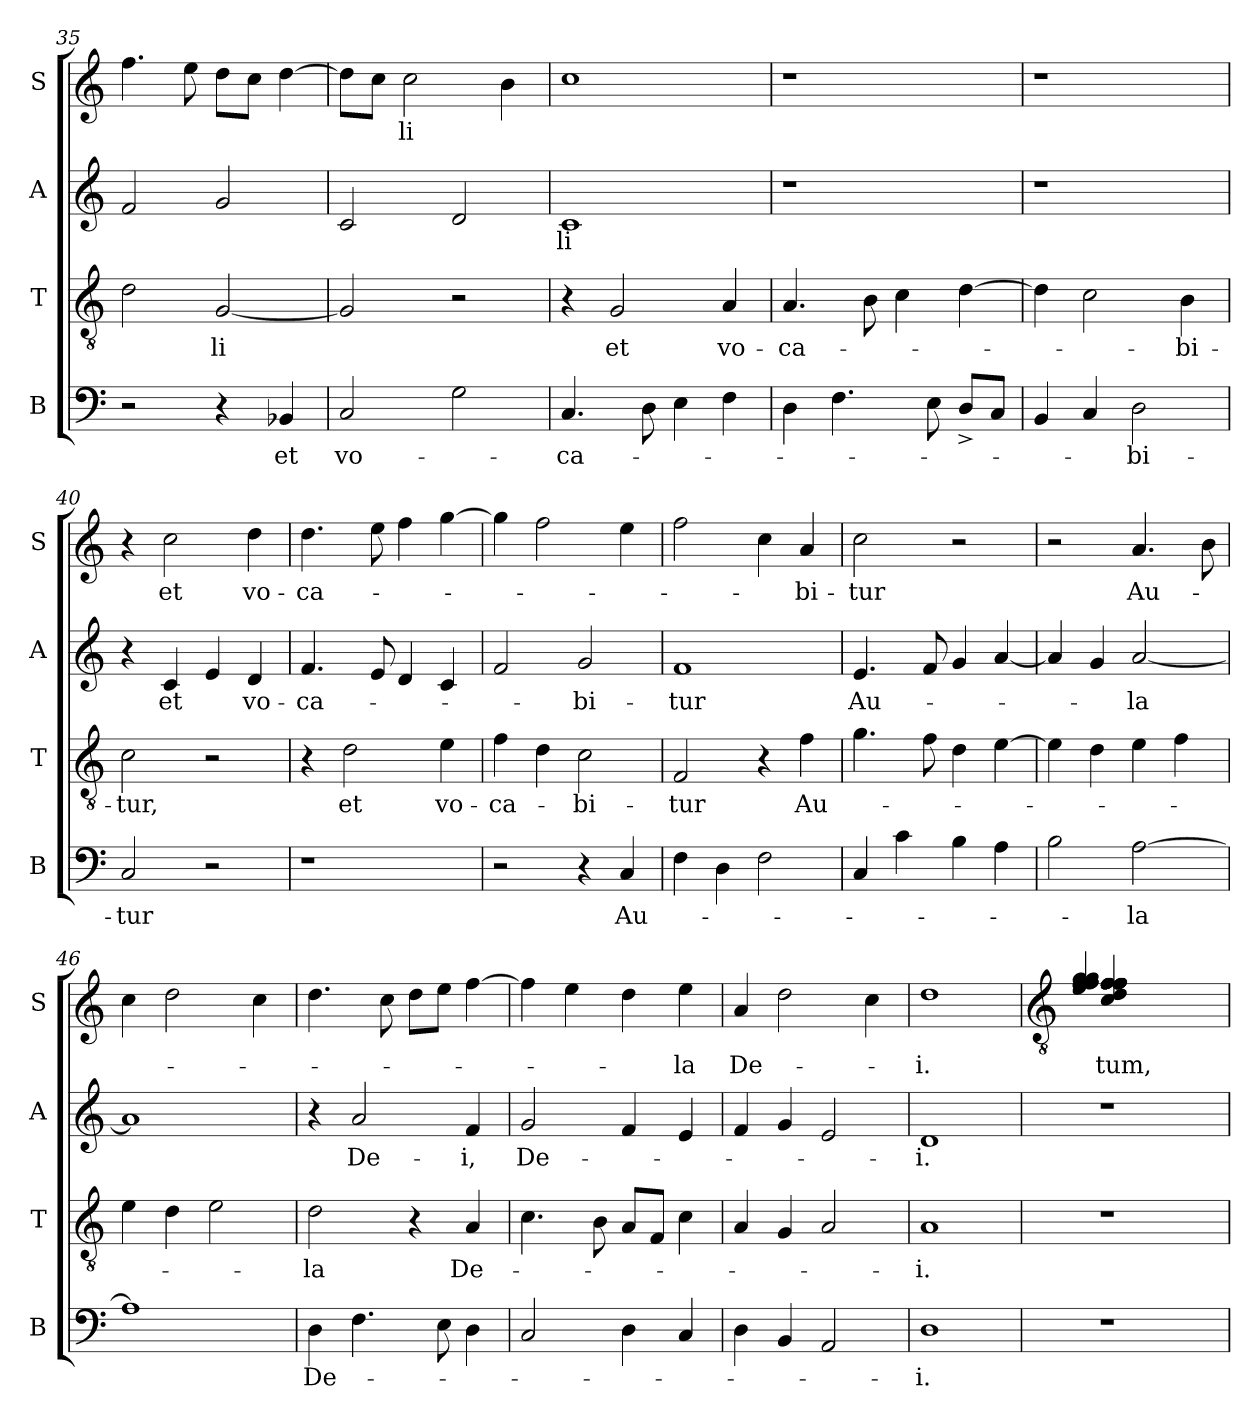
**kern	**text	**kern	**text	**kern	**text	**kern	**text
*part4	*part4	*part3	*part3	*part2	*part2	*part1	*part1
*staff4	*staff4	*staff3	*staff3	*staff2	*staff2	*staff1	*staff1
*I"B	*	*I"T	*	*I"A	*	*I"S	*
*I'B	*	*I'T	*	*I'A	*	*I'S	*
*clefF4	*	*clefGv2	*	*clefG2	*	*clefG2	*
*k[]	*	*k[]	*	*k[]	*	*k[]	*
*C:	*	*C:	*	*C:	*	*C:	*
=35	=35	=35	=35	=35	=35	=35	=35
2r	.	2d\	.	2f/	.	4.ff\	.
.	.	.	.	.	.	8ee\	.
!	!	!	!LO:LY:b	!	!	!	!
4r	.	[<2G/	-li	2g/	.	8dd\L	.
.	.	.	.	.	.	8cc\J	.
!	!LO:LY:b	!	!	!	!	!	!
4BB-X/	et	.	.	.	.	[>4dd\	.
=36	=36	=36	=36	=36	=36	=36	=36
!	!LO:LY:b	!	!	!	!	!	!
2C/	vo-	2G/]	.	2c/	.	8dd\L]	.
.	.	.	.	.	.	8cc\J	.
!	!	!	!	!	!	!	!LO:LY:b
.	.	.	.	.	.	2cc\	-li
2G\	.	2r	.	2d/	.	.	.
.	.	.	.	.	.	4b\	.
=37	=37	=37	=37	=37	=37	=37	=37
!	!LO:LY:b	!	!	!	!LO:LY:b	!	!
4.C/	-ca-	4r	.	1c	-li	1cc	.
!	!	!	!LO:LY:b	!	!	!	!
.	.	2G/	et	.	.	.	.
8D\	.	.	.	.	.	.	.
4E\	.	.	.	.	.	.	.
!	!	!	!LO:LY:b	!	!	!	!
4F\	.	4A/	vo-	.	.	.	.
!!LO:LB:g=z
=38	=38	=38	=38	=38	=38	=38	=38
!	!	!	!LO:LY:b	!	!	!	!
4D\	.	4.A/	-ca-	1r	.	1r	.
4.F\	.	.	.	.	.	.	.
.	.	8B\	.	.	.	.	.
.	.	4c\	.	.	.	.	.
8E\	.	.	.	.	.	.	.
8D^</L	.	[>4d\	.	.	.	.	.
8C/J	.	.	.	.	.	.	.
=39	=39	=39	=39	=39	=39	=39	=39
4BB/	.	4d\]	.	1r	.	1r	.
4C/	.	2c\	.	.	.	.	.
!	!LO:LY:b	!	!	!	!	!	!
2D\	-bi-	.	.	.	.	.	.
!	!	!	!LO:LY:b	!	!	!	!
.	.	4B\	-bi-	.	.	.	.
=40	=40	=40	=40	=40	=40	=40	=40
!	!LO:LY:b	!	!LO:LY:b	!	!	!	!
2C/	-tur	2c\	-tur,	4r	.	4r	.
!	!	!	!	!	!LO:LY:b	!	!LO:LY:b
.	.	.	.	4c/	et	2cc\	et
2r	.	2r	.	4e/	.	.	.
!	!	!	!	!	!LO:LY:b	!	!LO:LY:b
.	.	.	.	4d/	vo-	4dd\	vo-
=41	=41	=41	=41	=41	=41	=41	=41
!	!	!	!	!	!LO:LY:b	!	!LO:LY:b
1r	.	4r	.	4.f/	-ca-	4.dd\	-ca-
!	!	!	!LO:LY:b	!	!	!	!
.	.	2d\	et	.	.	.	.
.	.	.	.	8e/	.	8ee\	.
.	.	.	.	4d/	.	4ff\	.
!	!	!	!LO:LY:b	!	!	!	!
.	.	4e\	vo-	4c/	.	[>4gg\	.
=42	=42	=42	=42	=42	=42	=42	=42
!	!	!	!LO:LY:b	!	!	!	!
2r	.	4f\	-ca-	2f/	.	4gg\]	.
.	.	4d\	.	.	.	2ff\	.
!	!	!	!LO:LY:b	!	!LO:LY:b	!	!
4r	.	2c\	-bi-	2g/	-bi-	.	.
!	!LO:LY:b	!	!	!	!	!	!
4C/	Au-	.	.	.	.	4ee\	.
=43	=43	=43	=43	=43	=43	=43	=43
!	!	!	!LO:LY:b	!	!LO:LY:b	!	!
4F\	.	2F/	-tur	1f	-tur	2ff\	.
4D\	.	.	.	.	.	.	.
2F\	.	4r	.	.	.	4cc\	.
!	!	!	!LO:LY:b	!	!	!	!LO:LY:b
.	.	4f\	Au-	.	.	4a/	-bi-
!!LO:PB:g=z
=44	=44	=44	=44	=44	=44	=44	=44
!	!	!	!	!	!LO:LY:b	!	!LO:LY:b
4C/	.	4.g\	.	4.e/	Au-	2cc\	-tur
4c\	.	.	.	.	.	.	.
.	.	8f\	.	8f/	.	.	.
4B\	.	4d\	.	4g/	.	2r	.
4A\	.	[>4e\	.	[<4a/	.	.	.
=45	=45	=45	=45	=45	=45	=45	=45
2B\	.	4e\]	.	4a/]	.	2r	.
.	.	4d\	.	4g/	.	.	.
!	!LO:LY:b	!	!	!	!LO:LY:b	!	!LO:LY:b
[>2A\	-la	4e\	.	[<2a/	-la	4.a/	Au-
.	.	4f\	.	.	.	.	.
.	.	.	.	.	.	8b\	.
=46	=46	=46	=46	=46	=46	=46	=46
1A]	.	4e\	.	1a]	.	4cc\	.
.	.	4d\	.	.	.	2dd\	.
.	.	2e\	.	.	.	.	.
.	.	.	.	.	.	4cc\	.
=47	=47	=47	=47	=47	=47	=47	=47
!	!LO:LY:b	!	!LO:LY:b	!	!	!	!
4D\	De-	2d\	-la	4r	.	4.dd\	.
!	!	!	!	!	!LO:LY:b	!	!
4.F\	.	.	.	2a/	De-	.	.
.	.	.	.	.	.	8cc\	.
.	.	4r	.	.	.	8dd\L	.
8E\	.	.	.	.	.	8ee\J	.
!	!	!	!LO:LY:b	!	!LO:LY:b	!	!
4D\	.	4A/	De-	4f/	-i,	[>4ff\	.
=48	=48	=48	=48	=48	=48	=48	=48
!	!	!	!	!	!LO:LY:b	!	!
2C/	.	4.c\	.	2g/	De-	4ff\]	.
.	.	.	.	.	.	4ee\	.
.	.	8B\	.	.	.	.	.
4D\	.	8A/L	.	4f/	.	4dd\	.
.	.	8F/J	.	.	.	.	.
!	!	!	!	!	!	!	!LO:LY:b
4C/	.	4c\	.	4e/	.	4ee\	-la
=49	=49	=49	=49	=49	=49	=49	=49
!	!	!	!	!	!	!	!LO:LY:b
4D\	.	4A/	.	4f/	.	4a/	De-
4BB/	.	4G/	.	4g/	.	2dd\	.
2AA/	.	2A/	.	2e/	.	.	.
.	.	.	.	.	.	4cc\	.
=50	=50	=50	=50	=50	=50	=50	=50
!	!LO:LY:b	!	!LO:LY:b	!	!LO:LY:b	!	!LO:LY:b
1D	-i.	1A	-i.	1d	-i.	1dd	-i.
!!LO:LB:g=z
=51	=51	=51	=51	=51	=51	=51	=51
*	*	*	*	*	*	*clefGv2	*
!	!	!	!	!	!	!	!LO:LY:b
*	*	*	*	*	*	*^	*
!	!	!	!	!	!	!	!	!LO:LY:b
1r	.	1r	.	1r	.	4c/ 4d/ 4f/ 4f/ 4f/ 4f/ 4f/ 4f/ 4f/ 4f/ 4f/ 4f/	(4e/ 4f/ 4f/ 4f/ 4f/ 4g/ 4g/	-tum,
.	.	.	.	.	.	2.ryy	2.ryy	.
*	*	*	*	*	*	*v	*v	*
=	=	=	=	=	=	=	=
*-	*-	*-	*-	*-	*-	*-	*-
